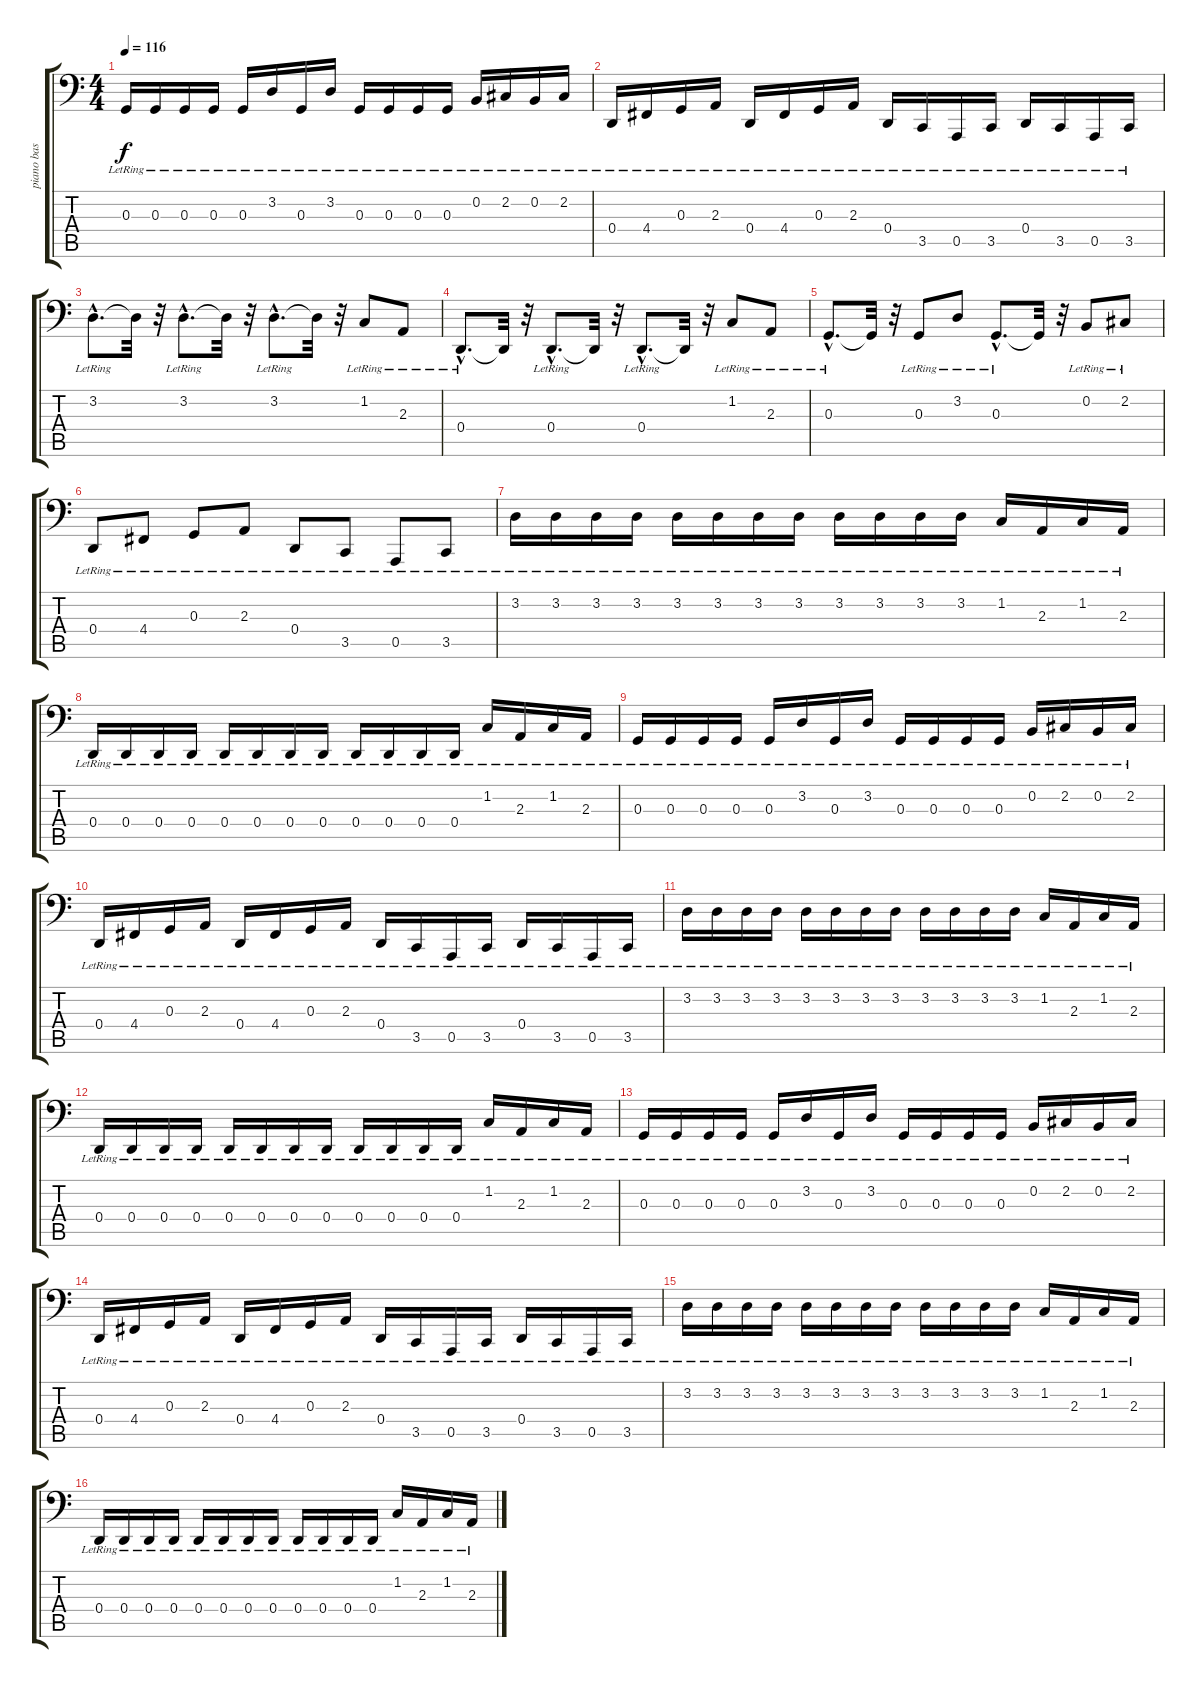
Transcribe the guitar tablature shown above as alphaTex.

\track ("piano bas" "piano bas") {instrument acousticgrandpiano}
\staff {score tabs}
\tuning (E3 B2 G2 D2 A1 E1) {hide}
\ts (4 4)
\tempo 116
\clef f4
\ks c
0.3{lr}.16{dy f} 0.3{lr}.16 0.3{lr}.16 0.3{lr}.16 0.3{lr}.16 3.2{lr}.16 0.3{lr}.16 3.2{lr}.16 0.3{lr}.16 0.3{lr}.16 0.3{lr}.16 0.3{lr}.16 0.2{lr}.16 2.2{lr}.16 0.2{lr}.16 2.2{lr}.16 |
0.4{lr}.16 4.4{lr}.16 0.3{lr}.16 2.3{lr}.16 0.4{lr}.16 4.4{lr}.16 0.3{lr}.16 2.3{lr}.16 0.4{lr}.16 3.5{lr}.16 0.5{lr}.16 3.5{lr}.16 0.4{lr}.16 3.5{lr}.16 0.5{lr}.16 3.5{lr}.16 |
3.2{hac lr}.8{d} 3.2{t}.32 r.32 3.2{hac lr}.8{d} 3.2{t}.32 r.32 3.2{hac lr}.8{d} 3.2{t}.32 r.32 1.2{lr}.8 2.3{lr}.8 |
0.4{hac lr}.8{d} 0.4{t}.32 r.32 0.4{hac lr}.8{d} 0.4{t}.32 r.32 0.4{hac lr}.8{d} 0.4{t}.32 r.32 1.2{lr}.8 2.3{lr}.8 |
0.3{hac lr}.8{d} 0.3{t}.32 r.32 0.3{lr}.8 3.2{lr}.8 0.3{hac lr}.8{d} 0.3{t}.32 r.32 0.2{lr}.8 2.2{lr}.8 |
0.4{lr}.8 4.4{lr}.8 0.3{lr}.8 2.3{lr}.8 0.4{lr}.8 3.5{lr}.8 0.5{lr}.8 3.5{lr}.8 |
3.2{lr}.16 3.2{lr}.16 3.2{lr}.16 3.2{lr}.16 3.2{lr}.16 3.2{lr}.16 3.2{lr}.16 3.2{lr}.16 3.2{lr}.16 3.2{lr}.16 3.2{lr}.16 3.2{lr}.16 1.2{lr}.16 2.3{lr}.16 1.2{lr}.16 2.3{lr}.16 |
0.4{lr}.16 0.4{lr}.16 0.4{lr}.16 0.4{lr}.16 0.4{lr}.16 0.4{lr}.16 0.4{lr}.16 0.4{lr}.16 0.4{lr}.16 0.4{lr}.16 0.4{lr}.16 0.4{lr}.16 1.2{lr}.16 2.3{lr}.16 1.2{lr}.16 2.3{lr}.16 |
0.3{lr}.16 0.3{lr}.16 0.3{lr}.16 0.3{lr}.16 0.3{lr}.16 3.2{lr}.16 0.3{lr}.16 3.2{lr}.16 0.3{lr}.16 0.3{lr}.16 0.3{lr}.16 0.3{lr}.16 0.2{lr}.16 2.2{lr}.16 0.2{lr}.16 2.2{lr}.16 |
0.4{lr}.16 4.4{lr}.16 0.3{lr}.16 2.3{lr}.16 0.4{lr}.16 4.4{lr}.16 0.3{lr}.16 2.3{lr}.16 0.4{lr}.16 3.5{lr}.16 0.5{lr}.16 3.5{lr}.16 0.4{lr}.16 3.5{lr}.16 0.5{lr}.16 3.5{lr}.16 |
3.2{lr}.16 3.2{lr}.16 3.2{lr}.16 3.2{lr}.16 3.2{lr}.16 3.2{lr}.16 3.2{lr}.16 3.2{lr}.16 3.2{lr}.16 3.2{lr}.16 3.2{lr}.16 3.2{lr}.16 1.2{lr}.16 2.3{lr}.16 1.2{lr}.16 2.3{lr}.16 |
0.4{lr}.16 0.4{lr}.16 0.4{lr}.16 0.4{lr}.16 0.4{lr}.16 0.4{lr}.16 0.4{lr}.16 0.4{lr}.16 0.4{lr}.16 0.4{lr}.16 0.4{lr}.16 0.4{lr}.16 1.2{lr}.16 2.3{lr}.16 1.2{lr}.16 2.3{lr}.16 |
0.3{lr}.16 0.3{lr}.16 0.3{lr}.16 0.3{lr}.16 0.3{lr}.16 3.2{lr}.16 0.3{lr}.16 3.2{lr}.16 0.3{lr}.16 0.3{lr}.16 0.3{lr}.16 0.3{lr}.16 0.2{lr}.16 2.2{lr}.16 0.2{lr}.16 2.2{lr}.16 |
0.4{lr}.16 4.4{lr}.16 0.3{lr}.16 2.3{lr}.16 0.4{lr}.16 4.4{lr}.16 0.3{lr}.16 2.3{lr}.16 0.4{lr}.16 3.5{lr}.16 0.5{lr}.16 3.5{lr}.16 0.4{lr}.16 3.5{lr}.16 0.5{lr}.16 3.5{lr}.16 |
3.2{lr}.16 3.2{lr}.16 3.2{lr}.16 3.2{lr}.16 3.2{lr}.16 3.2{lr}.16 3.2{lr}.16 3.2{lr}.16 3.2{lr}.16 3.2{lr}.16 3.2{lr}.16 3.2{lr}.16 1.2{lr}.16 2.3{lr}.16 1.2{lr}.16 2.3{lr}.16 |
0.4{lr}.16 0.4{lr}.16 0.4{lr}.16 0.4{lr}.16 0.4{lr}.16 0.4{lr}.16 0.4{lr}.16 0.4{lr}.16 0.4{lr}.16 0.4{lr}.16 0.4{lr}.16 0.4{lr}.16 1.2{lr}.16 2.3{lr}.16 1.2{lr}.16 2.3{lr}.16
